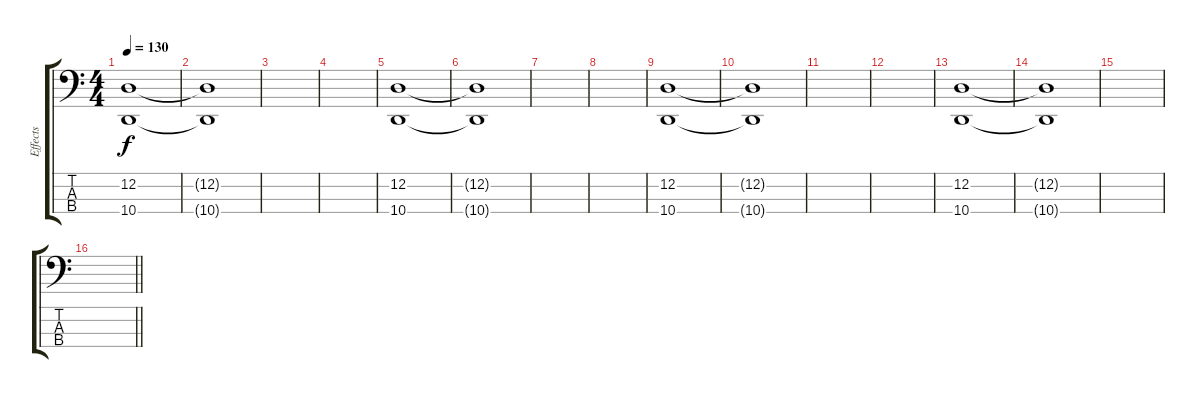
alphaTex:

\track ("Effects" "Effects") {instrument pad2warm}
\staff {score tabs}
\tuning (G2 D2 A1 E1) {hide}
\ts (4 4)
\tempo 130
\clef f4
\ks c
(12.2 10.4).1{dy f} |
(12.2{t} 10.4{t}).1 |
|
|
(12.2 10.4).1 |
(12.2{t} 10.4{t}).1 |
|
|
(12.2 10.4).1 |
(12.2{t} 10.4{t}).1 |
|
|
(12.2 10.4).1 |
(12.2{t} 10.4{t}).1 |
|
\barLineRight lightlight
